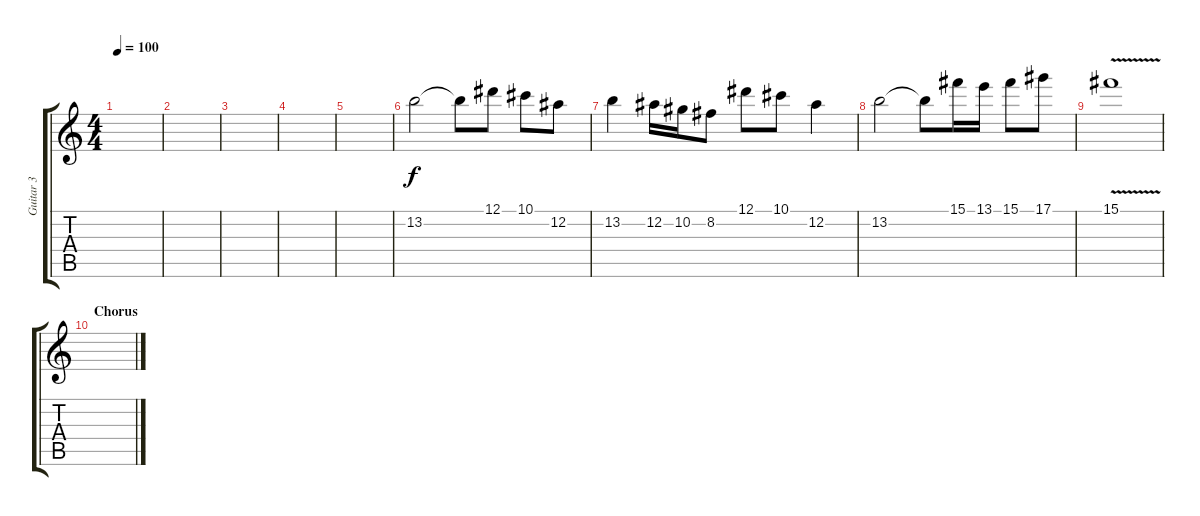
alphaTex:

\track ("Guitar 3" "Guitar 3") {instrument distortionguitar}
\staff {score tabs}
\tuning (Eb4 Bb3 Gb3 Db3 Ab2 Eb2) {hide}
\ts (4 4)
\tempo 100
\clef g2
\ks c
|
|
|
|
|
13.2.2 13.2{t}.8 12.1.8 10.1.8 12.2.8 |
13.2.4 12.2.16 10.2.16 8.2.8 12.1.8 10.1.8 12.2.4 |
13.2.2 13.2{t}.8 15.1.16 13.1.16 15.1.8 17.1.8 |
15.1{v}.1 |
\section ("" "Chorus")
